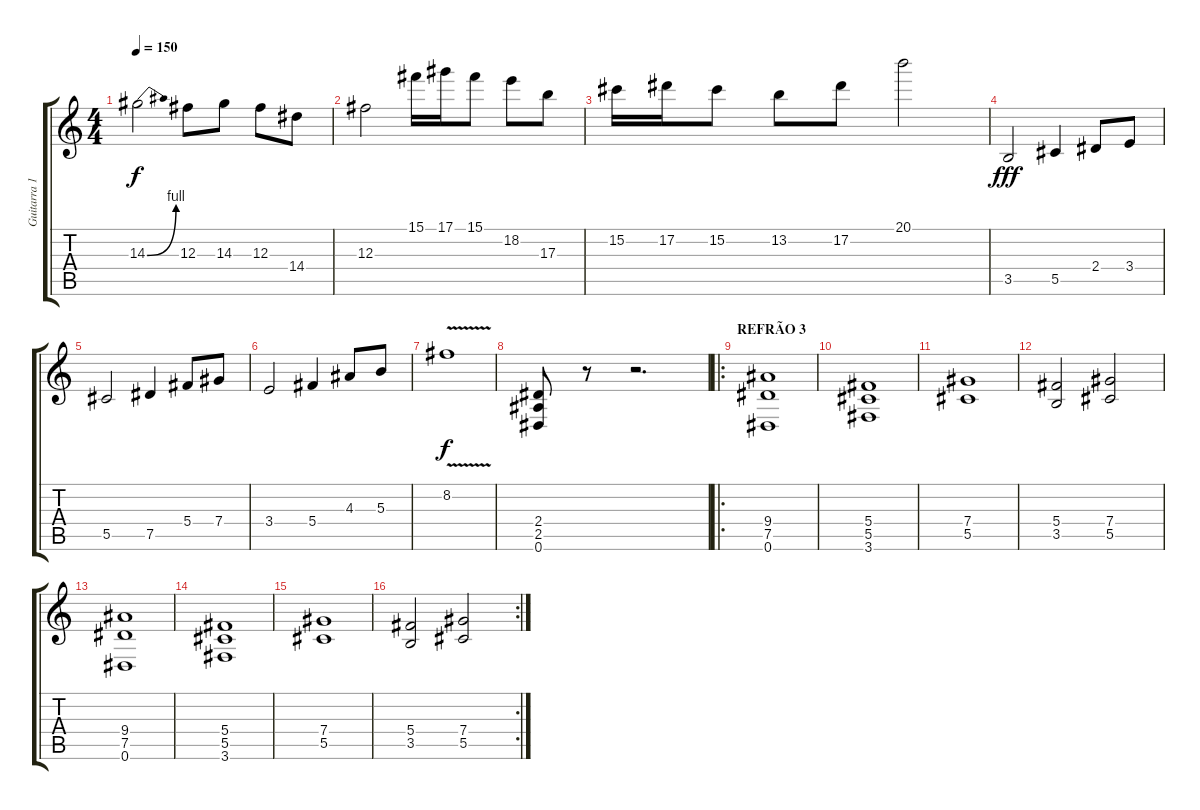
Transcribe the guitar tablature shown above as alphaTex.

\track ("Guitarra 1" "Guitarra 1") {instrument distortionguitar}
\staff {score tabs}
\tuning (Eb4 Bb3 Gb3 Db3 Ab2 Eb2) {hide}
\ts (4 4)
\tempo 150
\clef g2
\ks c
14.3{be (bend 0 0 60 4)}.2{dy f} 12.3.8 14.3.8 12.3.8 14.4.8 |
12.3.2 15.1.16 17.1.16 15.1.8 18.2.8 17.3.8 |
15.2.16 17.2.16 15.2.8 13.2.8 17.2.8 20.1.2 |
3.5.2{dy fff} 5.5.4 2.4.8 3.4.8 |
5.5.2 7.5.4 5.4.8 7.4.8 |
3.4.2 5.4.4 4.3.8 5.3.8 |
8.2{v}.1{dy f} |
(2.4 2.5 0.6).8 r.8 r.2{d} |
\ro
\section ("" "REFRÃO 3")
(9.4 7.5 0.6).1 |
(5.4 5.5 3.6).1 |
(7.4 5.5).1 |
(5.4 3.5).2 (7.4 5.5).2 |
(9.4 7.5 0.6).1 |
(5.4 5.5 3.6).1 |
(7.4 5.5).1 |
\rc 2
(5.4 3.5).2 (7.4 5.5).2
